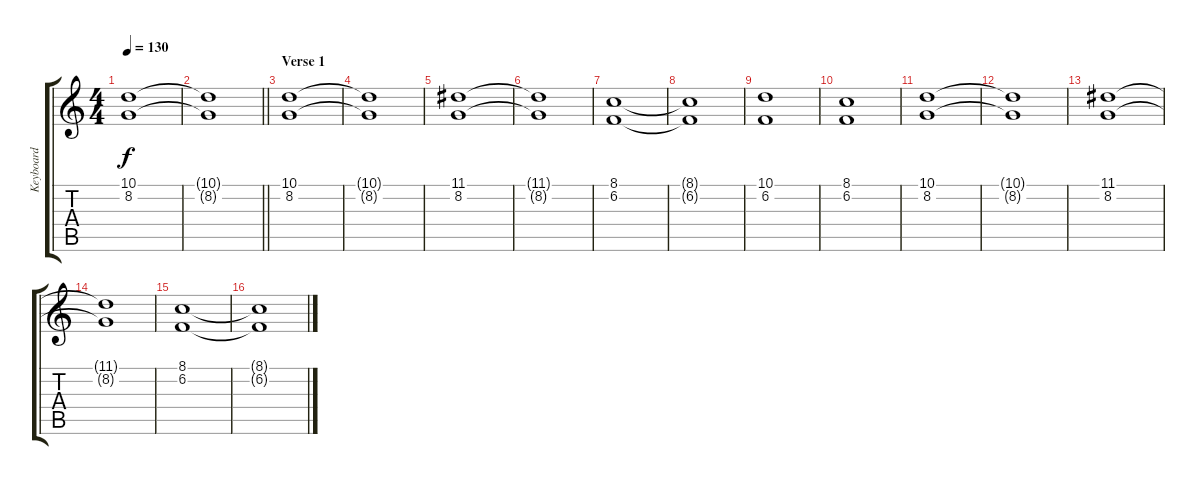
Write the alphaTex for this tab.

\track ("Keyboard" "Keyboard") {instrument stringensemble1}
\staff {score tabs}
\tuning (E4 B3 G3 D3 A2 E2) {hide}
\ts (4 4)
\tempo 130
\clef g2
\ks c
(10.1 8.2).1{dy f} |
\barLineRight lightlight
(10.1{t} 8.2{t}).1 |
\section ("" "Verse 1")
(10.1 8.2).1 |
(10.1{t} 8.2{t}).1 |
(11.1 8.2).1 |
(11.1{t} 8.2{t}).1 |
(8.1 6.2).1 |
(8.1{t} 6.2{t}).1 |
(10.1 6.2).1 |
(8.1 6.2).1 |
(10.1 8.2).1 |
(10.1{t} 8.2{t}).1 |
(11.1 8.2).1 |
(11.1{t} 8.2{t}).1 |
(8.1 6.2).1 |
(8.1{t} 6.2{t}).1
